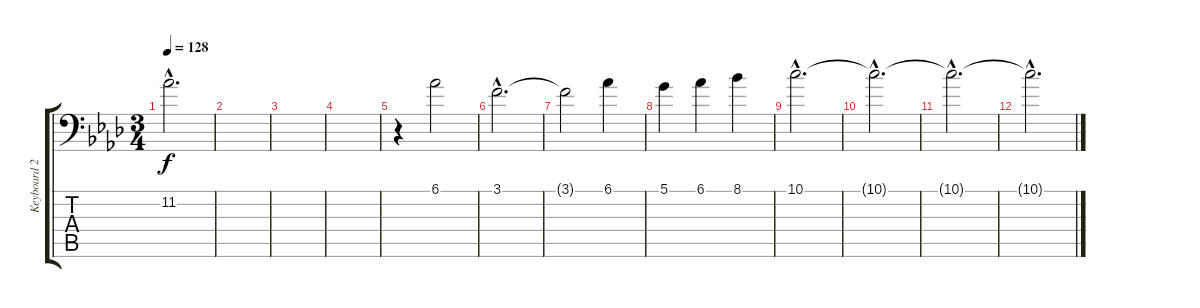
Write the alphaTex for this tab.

\track ("Keyboard 2" "Keyboard 2") {instrument flute}
\staff {score tabs}
\tuning (D4 A3 F3 C3 G2 C1) {hide}
\ts (3 4)
\tempo 128
\clef f4
\ks fminor
11.2{hac}.2{d dy f} |
|
|
|
r.4 6.1.2 |
3.1{hac}.2{d} |
3.1{t}.2 6.1.4 |
5.1.4 6.1.4 8.1.4 |
10.1{hac}.2{d} |
10.1{hac t}.2{d} |
10.1{hac t}.2{d} |
10.1{hac t}.2{d}
